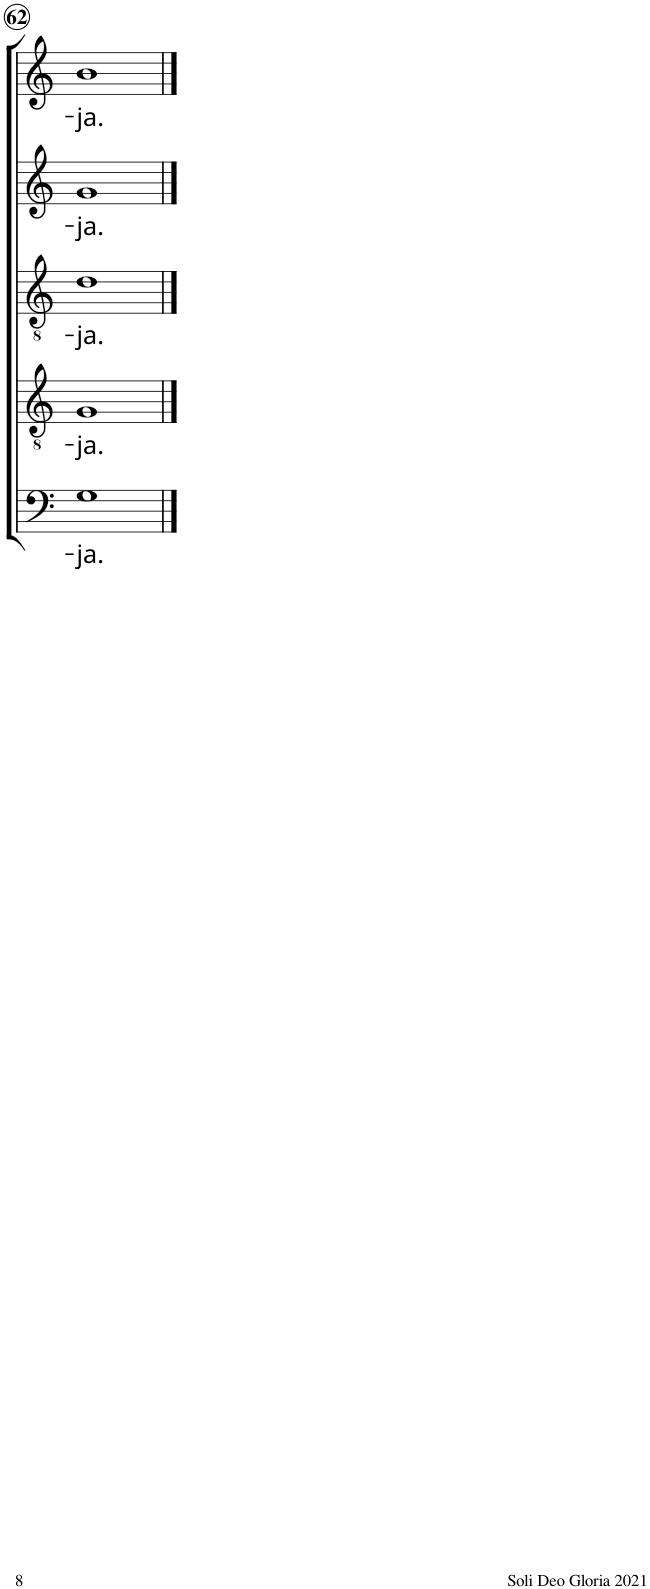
**kern	**text	**kern	**text	**kern	**text	**kern	**text	**kern	**text
*part5	*part5	*part4	*part4	*part3	*part3	*part2	*part2	*part1	*part1
*staff5	*staff5	*staff4	*staff4	*staff3	*staff3	*staff2	*staff2	*staff1	*staff1
*I"BASSUS	*	*I"TENOR II	*	*I"TENOR I	*	*I"ALTUS	*	*I"CANTUS	*
!!LO:PB:g=z
*clefF4	*	*clefGv2	*	*clefGv2	*	*clefG2	*	*clefG2	*
*k[]	*	*k[]	*	*k[]	*	*k[]	*	*k[]	*
*M4/4	*	*M4/4	*	*M4/4	*	*M4/4	*	*M4/4	*
*met(c)	*	*met(c)	*	*met(c)	*	*met(c)	*	*met(c)	*
=62	=62	=62	=62	=62	=62	=62	=62	=62	=62
!	!LO:LY:b	!	!LO:LY:b	!	!LO:LY:b	!	!LO:LY:b	!	!LO:LY:b
1G	-ja.	1G	-ja.	1d	-ja.	1g	-ja.	1b	-ja.
==	==	==	==	==	==	==	==	==	==
*-	*-	*-	*-	*-	*-	*-	*-	*-	*-
